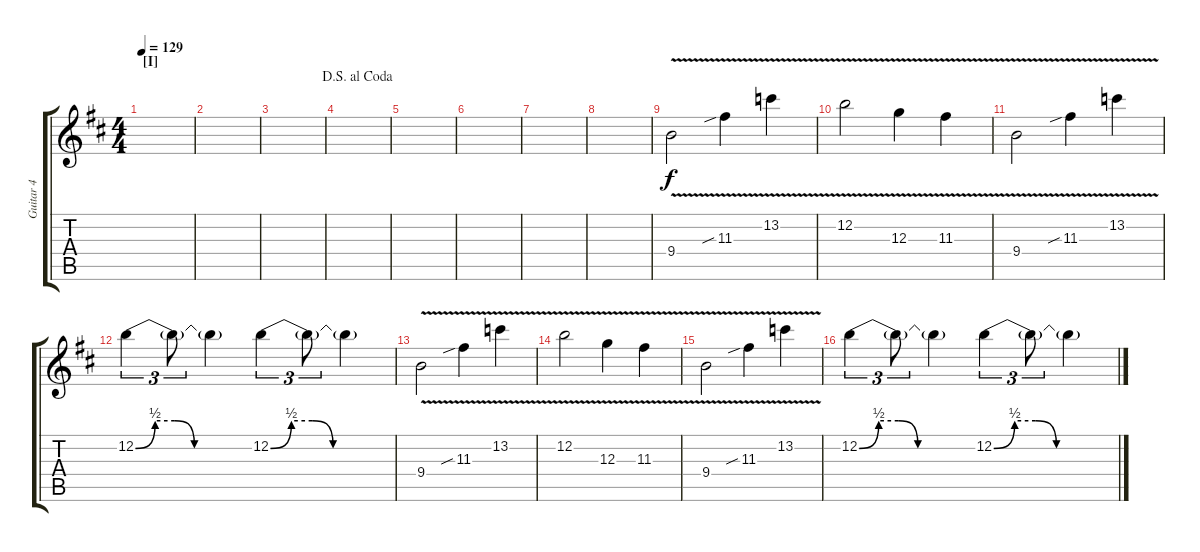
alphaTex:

\track ("Guitar 4" "Guitar 4") {instrument distortionguitar}
\staff {score tabs}
\tuning (E4 B3 G3 D3 A2 B1) {hide}
\ts (4 4)
\section ("" "[I]")
\tempo 129
\clef g2
\ks d
|
|
|
\jump dalsegnoalcoda
|
|
|
|
|
9.4{v}.2 11.3{v sib}.4 13.2{v}.4 |
12.2{v}.2 12.3{v}.4 11.3{v}.4 |
9.4{v}.2 11.3{v sib}.4 13.2{v}.4 |
12.2{be (custom 0 0 10 2 20 2 30 0 60 0)}.4{tu (3 2)} 12.2{t}.8{tu (3 2)} 12.2{t}.4 12.2{be (custom 0 0 10 2 20 2 30 0 60 0)}.4{tu (3 2)} 12.2{t}.8{tu (3 2)} 12.2{t}.4 |
9.4{v}.2 11.3{v sib}.4 13.2{v}.4 |
12.2{v}.2 12.3{v}.4 11.3{v}.4 |
9.4{v}.2 11.3{v sib}.4 13.2{v}.4 |
12.2{be (custom 0 0 10 2 20 2 30 0 60 0)}.4{tu (3 2)} 12.2{t}.8{tu (3 2)} 12.2{t}.4 12.2{be (custom 0 0 10 2 20 2 30 0 60 0)}.4{tu (3 2)} 12.2{t}.8{tu (3 2)} 12.2{t}.4
